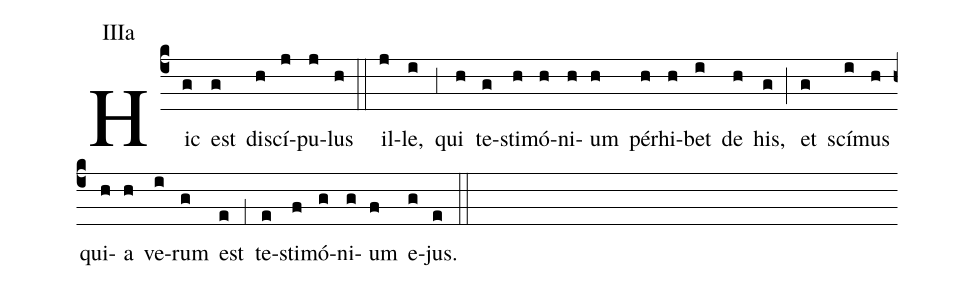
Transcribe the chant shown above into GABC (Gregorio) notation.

annotation: IIIa;
%%
(c4) Hic(g) est(g) di(h)scí(j)pu(j)lus(h) (::) il(j)le,(i) (;3) qui(h) te(g)sti(h)mó(h)ni(h)um(h) pér(h)hi(h)bet(i) de(h) his,(g) (;) et(g) scí(i)mus(h) qui(h)a(h) ve(i)rum(g) est(e) (;1) te(e)sti(f)mó(g)ni(g)um(f) e(g)jus.(e) (::)
